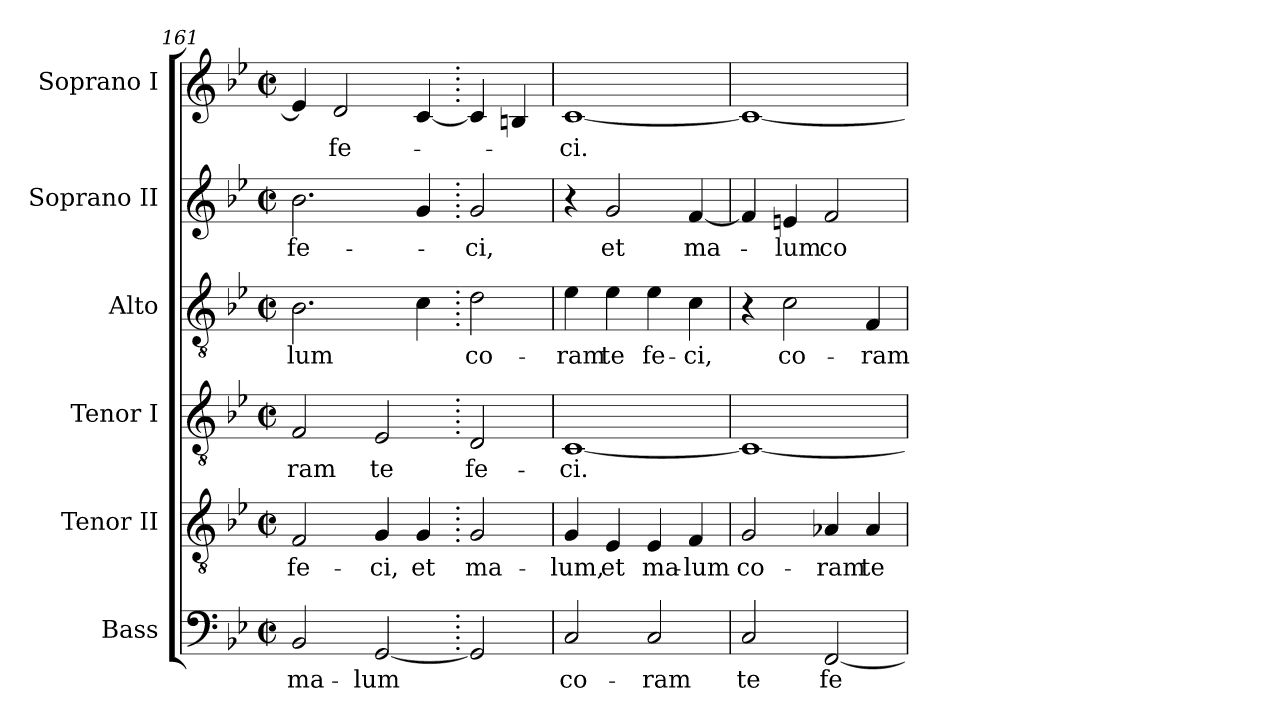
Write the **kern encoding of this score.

**kern	**text	**kern	**text	**kern	**text	**kern	**text	**kern	**text	**kern	**text
*part6	*part6	*part5	*part5	*part4	*part4	*part3	*part3	*part2	*part2	*part1	*part1
*staff6	*staff6	*staff5	*staff5	*staff4	*staff4	*staff3	*staff3	*staff2	*staff2	*staff1	*staff1
*I"Bass	*	*I"Tenor II	*	*I"Tenor I	*	*I"Alto	*	*I"Soprano II	*	*I"Soprano I	*
*I'B.	*	*I'T. II	*	*I'T. I	*	*I'A.	*	*I'S. II	*	*I'S. I	*
*clefF4	*	*clefGv2	*	*clefGv2	*	*clefGv2	*	*clefG2	*	*clefG2	*
*	*	*ITrd7c12	*	*ITrd7c12	*	*	*	*	*	*	*
*k[b-e-]	*	*k[b-e-]	*	*k[b-e-]	*	*k[b-e-]	*	*k[b-e-]	*	*k[b-e-]	*
*g:	*	*g:	*	*g:	*	*g:	*	*g:	*	*g:	*
*M2/2	*	*M2/2	*	*M2/2	*	*M2/2	*	*M2/2	*	*M2/2	*
*met(c|)	*	*met(c|)	*	*met(c|)	*	*met(c|)	*	*met(c|)	*	*met(c|)	*
=161	=161	=161	=161	=161	=161	=161	=161	=161	=161	=161	=161
!	!LO:LY:b:color=#000000	!	!	!	!	!	!	!	!	!	!
!	!	!	!LO:LY:b:color=#000000	!	!	!	!	!	!	!	!
!	!	!	!	!	!LO:LY:b:color=#000000	!	!	!	!	!	!
!	!	!	!	!	!	!	!LO:LY:b:color=#000000	!	!	!	!
!	!	!	!	!	!	!	!	!	!LO:LY:b:color=#000000	!	!
2BB-i/	ma-	2FFi/	fe-	2FFi/	-ram	2.B-i\	-lum	2.b-i\	fe-	4e-i/]	.
!	!	!	!	!	!	!	!	!	!	!	!LO:LY:b:color=#000000
.	.	.	.	.	.	.	.	.	.	2di/	fe-
!	!LO:LY:b:color=#000000	!	!	!	!	!	!	!	!	!	!
!	!	!	!LO:LY:b:color=#000000	!	!	!	!	!	!	!	!
!	!	!	!	!	!LO:LY:b:color=#000000	!	!	!	!	!	!
[<2GGi/	-lum	4GGi/	-ci,	2EE-i/	te	.	.	.	.	.	.
!	!	!	!LO:LY:b:color=#000000	!	!	!	!	!	!	!	!
.	.	4GGi/	et	.	.	4ci\	.	4gi/	.	[<4ci/	.
=162.	=162.	=162.	=162.	=162.	=162.	=162.	=162.	=162.	=162.	=162.	=162.
!	!	!	!LO:LY:b:color=#000000	!	!	!	!	!	!	!	!
!	!	!	!	!	!LO:LY:b:color=#000000	!	!	!	!	!	!
!	!	!	!	!	!	!	!LO:LY:b:color=#000000	!	!	!	!
!	!	!	!	!	!	!	!	!	!LO:LY:b:color=#000000	!	!
2GGi/]	.	2GGi/	ma-	2DDi/	fe-	2di\	co-	2gi/	-ci,	4ci/]	.
.	.	.	.	.	.	.	.	.	.	4Bni/	.
!!LO:PB:g=z
=163	=163	=163	=163	=163	=163	=163	=163	=163	=163	=163	=163
!	!LO:LY:b:color=#000000	!	!	!	!	!	!	!	!	!	!
!	!	!	!LO:LY:b:color=#000000	!	!	!	!	!	!	!	!
!	!	!	!	!	!LO:LY:b:color=#000000	!	!	!	!	!	!
!	!	!	!	!	!	!	!LO:LY:b:color=#000000	!	!	!	!
!	!	!	!	!	!	!	!	!	!	!	!LO:LY:b:color=#000000
2Ci/	co-	4GGi/	-lum,	[<1CCi	-ci.	4e-i\	-ram	4r	.	[<1ci	-ci.
!	!	!	!LO:LY:b:color=#000000	!	!	!	!	!	!	!	!
!	!	!	!	!	!	!	!LO:LY:b:color=#000000	!	!	!	!
!	!	!	!	!	!	!	!	!	!LO:LY:b:color=#000000	!	!
.	.	4EE-i/	et	.	.	4e-i\	te	2gi/	et	.	.
!	!LO:LY:b:color=#000000	!	!	!	!	!	!	!	!	!	!
!	!	!	!LO:LY:b:color=#000000	!	!	!	!	!	!	!	!
!	!	!	!	!	!	!	!LO:LY:b:color=#000000	!	!	!	!
2Ci/	-ram	4EE-i/	ma-	.	.	4e-i\	fe-	.	.	.	.
!	!	!	!LO:LY:b:color=#000000	!	!	!	!	!	!	!	!
!	!	!	!	!	!	!	!LO:LY:b:color=#000000	!	!	!	!
!	!	!	!	!	!	!	!	!	!LO:LY:b:color=#000000	!	!
.	.	4FFi/	-lum	.	.	4ci\	-ci,	[<4fi/	ma-	.	.
=164	=164	=164	=164	=164	=164	=164	=164	=164	=164	=164	=164
!	!LO:LY:b:color=#000000	!	!	!	!	!	!	!	!	!	!
!	!	!	!LO:LY:b:color=#000000	!	!	!	!	!	!	!	!
2Ci/	te	2GGi/	co-	1CCi_<	.	4r	.	4fi/]	.	1ci_<	.
!	!	!	!	!	!	!	!LO:LY:b:color=#000000	!	!	!	!
!	!	!	!	!	!	!	!	!	!LO:LY:b:color=#000000	!	!
.	.	.	.	.	.	2ci\	co-	4eni/	-lum	.	.
!	!LO:LY:b:color=#000000	!	!	!	!	!	!	!	!	!	!
!	!	!	!LO:LY:b:color=#000000	!	!	!	!	!	!	!	!
!	!	!	!	!	!	!	!	!	!LO:LY:b:color=#000000	!	!
[<2FFi/	fe-	4AA-Xi/	-ram	.	.	.	.	2fi/	co-	.	.
!	!	!	!LO:LY:b:color=#000000	!	!	!	!	!	!	!	!
!	!	!	!	!	!	!	!LO:LY:b:color=#000000	!	!	!	!
.	.	4AA-i/	te	.	.	4Fi/	-ram	.	.	.	.
=	=	=	=	=	=	=	=	=	=	=	=
*-	*-	*-	*-	*-	*-	*-	*-	*-	*-	*-	*-
